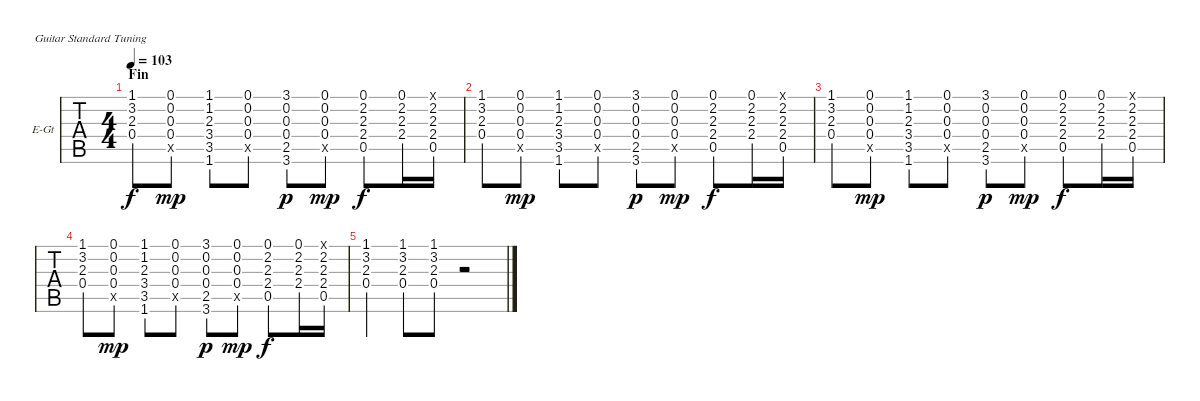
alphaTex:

\bracketExtendMode groupsimilarinstruments
\firstSystemTrackNameOrientation horizontal
\otherSystemsTrackNameOrientation horizontal
\chordDiagramsInScore
\track ("Guitare Sat 1" "E-Gt") {instrument overdrivenguitar}
\staff {tabs}
\tuning (E4 B3 G3 D3 A2 E2)
\ts (4 4)
\section ("" "Fin")
\tempo 103
\clef g2
\ks c
(1.1 3.2 2.3 0.4).8{dy f} (0.1 0.2 0.3 0.4 0.5{x}).8{dy mp} (1.1 1.2 2.3 3.4 3.5 1.6).8 (0.1 0.2 0.3 0.4 0.5{x}).8 (3.1 0.2 0.3 0.4 2.5 3.6).8{dy p} (0.1 0.2 0.3 0.4 0.5{x}).8{dy mp} (0.1 2.2 2.3 2.4 0.5).8{dy f} (0.1 2.2 2.3 2.4).16 (0.1{x} 2.2 2.3 2.4 0.5).16 |
(1.1 3.2 2.3 0.4).8 (0.1 0.2 0.3 0.4 0.5{x}).8{dy mp} (1.1 1.2 2.3 3.4 3.5 1.6).8 (0.1 0.2 0.3 0.4 0.5{x}).8 (3.1 0.2 0.3 0.4 2.5 3.6).8{dy p} (0.1 0.2 0.3 0.4 0.5{x}).8{dy mp} (0.1 2.2 2.3 2.4 0.5).8{dy f} (0.1 2.2 2.3 2.4).16 (0.1{x} 2.2 2.3 2.4 0.5).16 |
(1.1 3.2 2.3 0.4).8 (0.1 0.2 0.3 0.4 0.5{x}).8{dy mp} (1.1 1.2 2.3 3.4 3.5 1.6).8 (0.1 0.2 0.3 0.4 0.5{x}).8 (3.1 0.2 0.3 0.4 2.5 3.6).8{dy p} (0.1 0.2 0.3 0.4 0.5{x}).8{dy mp} (0.1 2.2 2.3 2.4 0.5).8{dy f} (0.1 2.2 2.3 2.4).16 (0.1{x} 2.2 2.3 2.4 0.5).16 |
(1.1 3.2 2.3 0.4).8 (0.1 0.2 0.3 0.4 0.5{x}).8{dy mp} (1.1 1.2 2.3 3.4 3.5 1.6).8 (0.1 0.2 0.3 0.4 0.5{x}).8 (3.1 0.2 0.3 0.4 2.5 3.6).8{dy p} (0.1 0.2 0.3 0.4 0.5{x}).8{dy mp} (0.1 2.2 2.3 2.4 0.5).8{dy f} (0.1 2.2 2.3 2.4).16 (0.1{x} 2.2 2.3 2.4 0.5).16 |
(1.1 3.2 2.3 0.4).4 (1.1 3.2 2.3 0.4).8 (1.1 3.2 2.3 0.4).8 r.2
